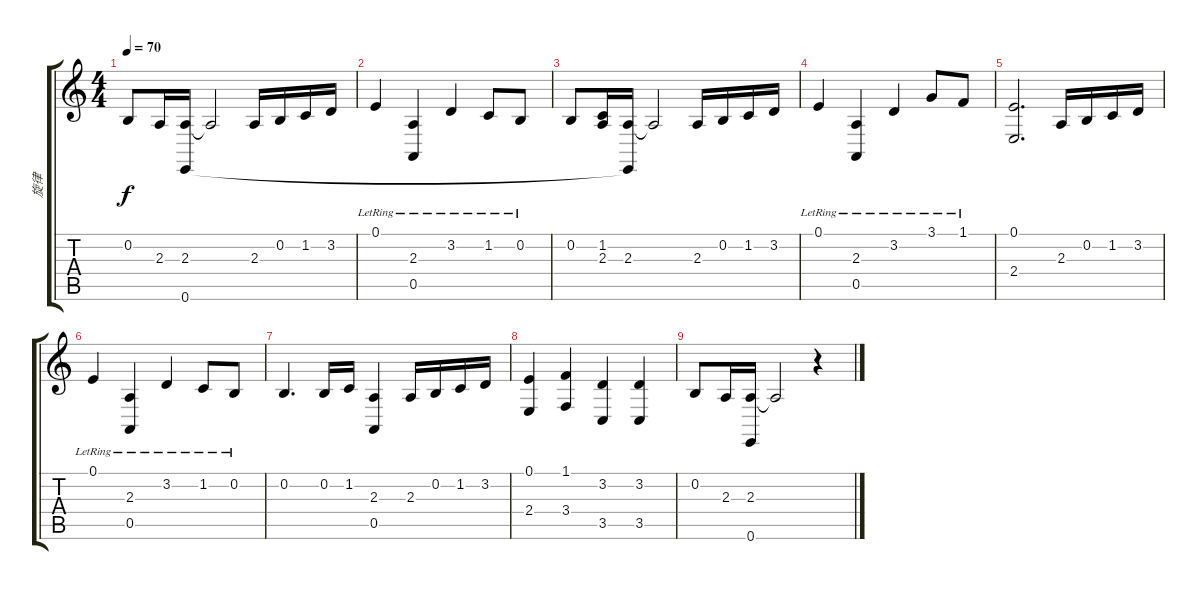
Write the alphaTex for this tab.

\track ("旋律" "旋律") {instrument synthvoice}
\staff {score tabs}
\tuning (E4 B3 G3 D3 A2 E2) {hide}
\ts (4 4)
\tempo 70
\clef g2
\ks c
0.2.8{dy f} 2.3.16 (2.3 0.6).16 2.3{t}.2 2.3.16 0.2.16 1.2.16 3.2.16 |
0.1{lr}.4 (2.3{lr} 0.5{lr}).4 3.2{lr}.4 1.2{lr}.8 0.2{lr}.8 |
0.2.8 (1.2 2.3).16 (2.3 0.6{t}).16 2.3{t}.2 2.3.16 0.2.16 1.2.16 3.2.16 |
0.1{lr}.4 (2.3{lr} 0.5{lr}).4 3.2{lr}.4 3.1{lr}.8 1.1{lr}.8 |
(0.1 2.4).2{d} 2.3.16 0.2.16 1.2.16 3.2.16 |
0.1{lr}.4 (2.3{lr} 0.5{lr}).4 3.2{lr}.4 1.2{lr}.8 0.2{lr}.8 |
0.2.4{d} 0.2.16 1.2.16 (2.3 0.5).4 2.3.16 0.2.16 1.2.16 3.2.16 |
(0.1 2.4).4 (1.1 3.4).4 (3.2 3.5).4 (3.2 3.5).4 |
0.2.8 2.3.16 (2.3 0.6).16 2.3{t}.2 r.4
